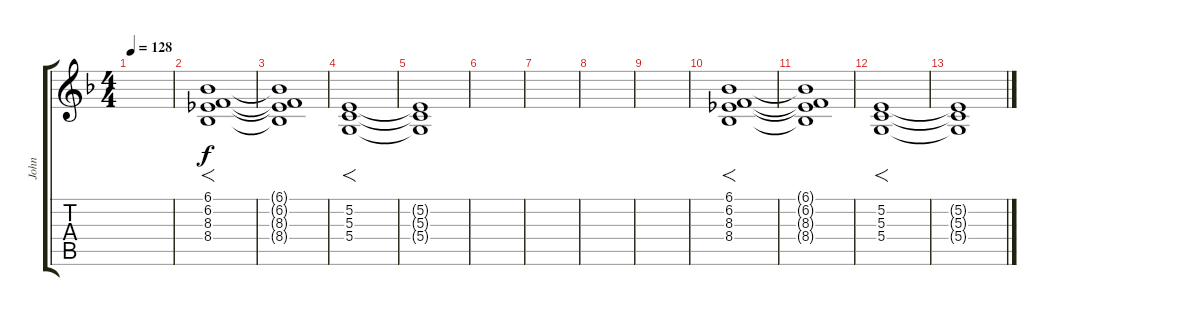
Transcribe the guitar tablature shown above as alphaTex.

\track ("John" "John") {instrument drawbarorgan}
\staff {score tabs}
\tuning (E4 B3 G3 D3 A2 E2) {hide}
\ts (4 4)
\tempo 128
\clef g2
\ks f
|
(6.1 6.2 8.3 8.4).1{f} |
(6.1{t} 6.2{t} 8.3{t} 8.4{t}).1 |
(5.2 5.3 5.4).1{f} |
(5.2{t} 5.3{t} 5.4{t}).1 |
|
|
|
|
(6.1 6.2 8.3 8.4).1{f} |
(6.1{t} 6.2{t} 8.3{t} 8.4{t}).1 |
(5.2 5.3 5.4).1{f} |
(5.2{t} 5.3{t} 5.4{t}).1
